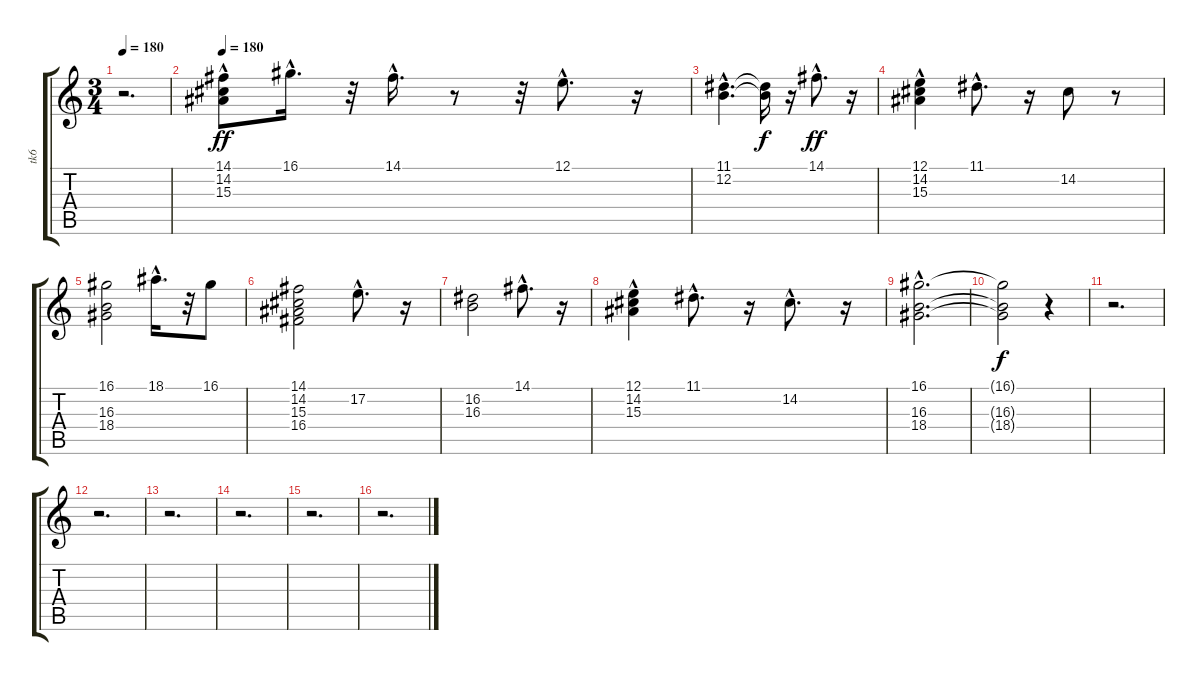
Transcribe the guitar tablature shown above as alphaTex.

\track ("tk6" "tk6") {instrument accordion}
\staff {score tabs}
\tuning (E4 B3 G3 D3 A2 E2) {hide}
\ts (3 4)
\tempo 180
\clef g2
\ks c
r.2{d dy ff instrument accordion} |
\tempo 180
(14.1{hac} 14.2 15.3{hac}).8{balance 8} 16.1{hac}.16{d} r.32 14.1{hac}.16{d} r.8 r.32 12.1{hac}.8{d} r.16 |
(11.1{hac} 12.2{hac}).4{d} (11.1{t} 12.2{t}).16{dy f} r.16 14.1{hac}.8{d dy ff} r.16 |
(12.1{hac} 14.2{hac} 15.3{hac}).4 11.1{hac}.8{d} r.16 14.2.8 r.8 |
(16.1 16.3 18.4).2 18.1{hac}.16{d} r.32 16.1.8 |
(14.1 14.2 15.3 16.4).2 17.2{hac}.8{d} r.16 |
(16.2 16.3).2 14.1{hac}.8{d} r.16 |
(12.1{hac} 14.2{hac} 15.3{hac}).4 11.1{hac}.8{d} r.16 14.2{hac}.8{d} r.16 |
(16.1{hac} 16.3{hac} 18.4{hac}).2{d} |
(16.1{t} 16.3{t} 18.4{t}).2{dy f} r.4 |
r.2{d} |
r.2{d} |
r.2{d} |
r.2{d} |
r.2{d} |
r.2{d}
